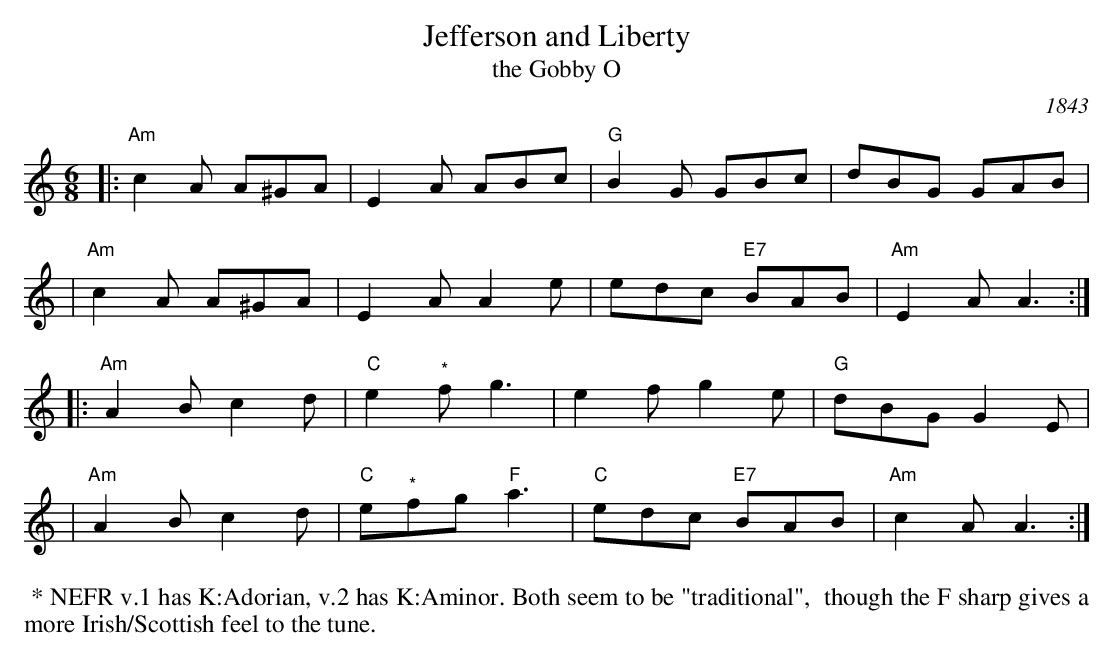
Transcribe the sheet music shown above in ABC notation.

X:1
T: Jefferson and Liberty
T: the Gobby O
O: 1843
M: 6/8
L: 1/8
K: Am
|:"Am"c2A A^GA |    E2A ABc | "G"B2G     GBc |     dBG GAB |
| "Am"c2A A^GA |    E2A A2e |    edc "E7"BAB | "Am"E2A A3 :|
|:"Am"A2B c2d  | "C"e2"^*"f    g3  |    e2f     g2e |  "G"dBG G2E |
| "Am"A2B c2d  | "C"e"^*"fg "F"a3  | "C"edc "E7"BAB | "Am"c2A A3 :|
